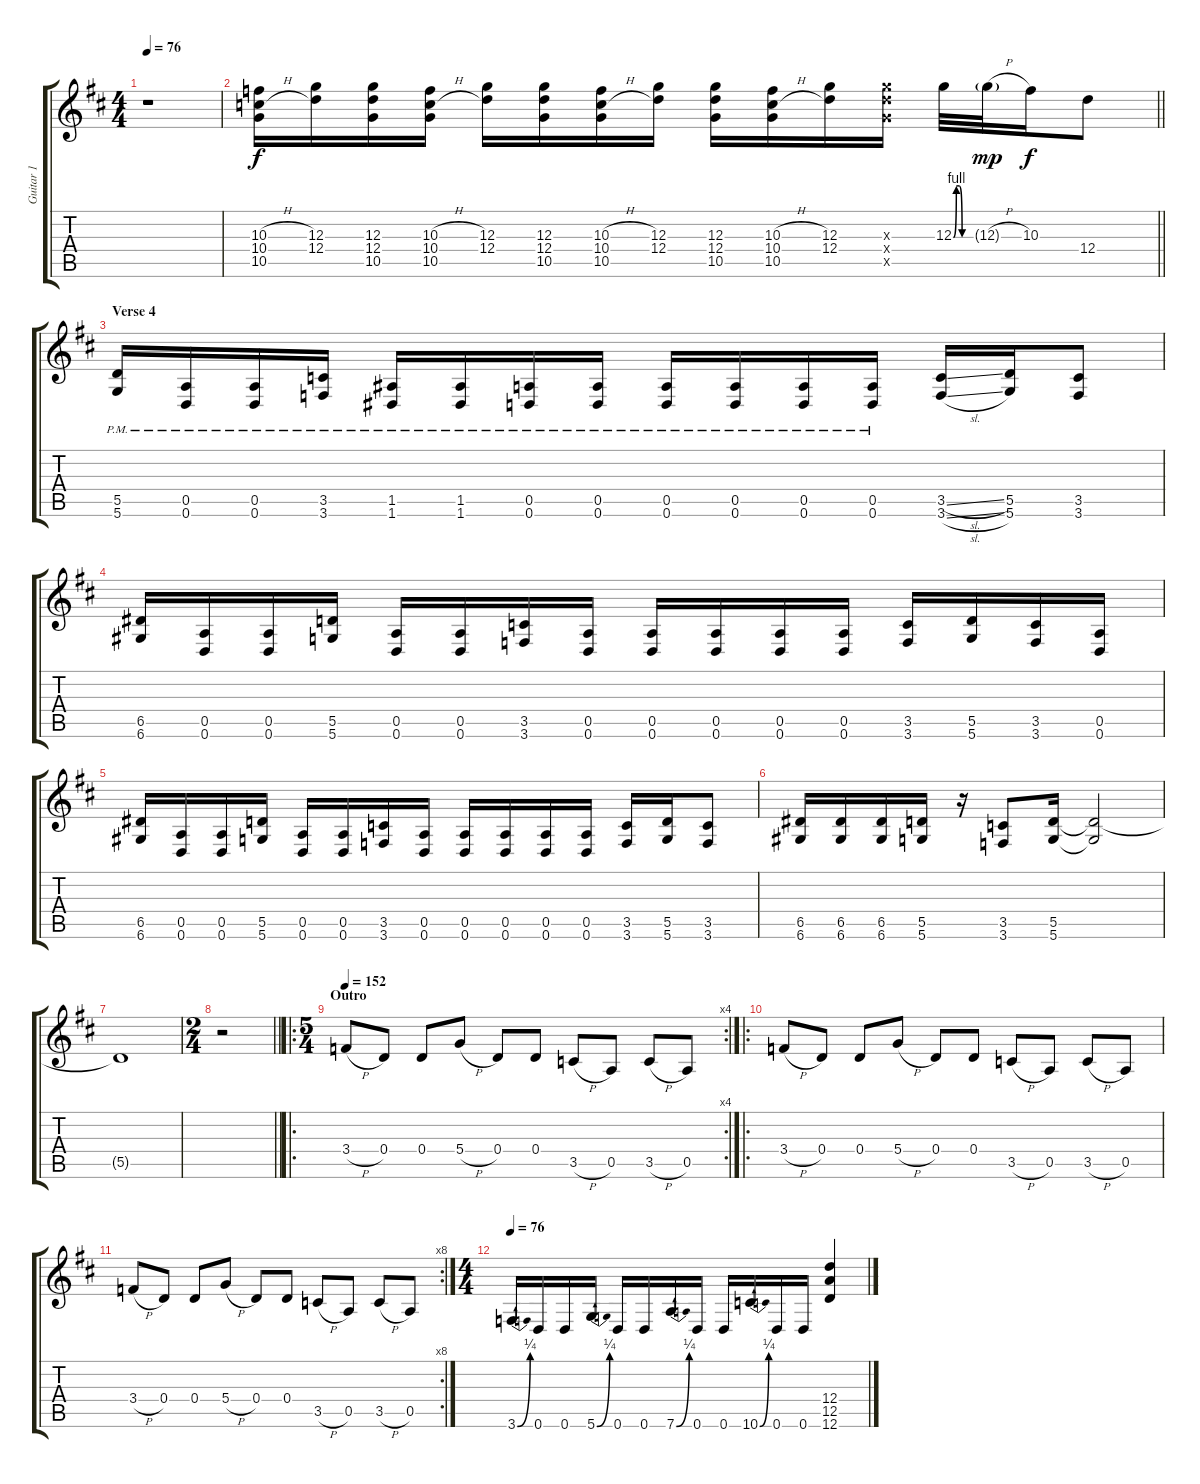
\track ("Guitar 1" "Guitar 1") {instrument distortionguitar bank 255}
\staff {score tabs}
\tuning (E4 B3 G3 D3 A2 D2) {hide}
\ts (4 4)
\tempo 76
\clef g2
\ks d
r.1{dy f} |
\barLineRight lightlight
(10.3{h} 10.4{h} 10.5).16 (12.3 12.4).16 (12.3 12.4 10.5).16 (10.3{h} 10.4{h} 10.5).16 (12.3 12.4).16 (12.3 12.4 10.5).16 (10.3{h} 10.4{h} 10.5).16 (12.3 12.4).16 (12.3 12.4 10.5).16 (10.3{h} 10.4{h} 10.5).16 (12.3 12.4).16 (12.3{x} 12.4{x} 10.5{x}).16 12.3{be (custom 0 0 10 4 20 4 30 0 60 0)}.32 12.3{h g}.32{dy mp} 10.3.16{dy f} 12.4.8 |
\section ("" "Verse 4")
(5.5{pm} 5.6{pm}).16 (0.5{pm} 0.6{pm}).16 (0.5{pm} 0.6{pm}).16 (3.5{pm} 3.6{pm}).16 (1.5{pm} 1.6{pm}).16 (1.5{pm} 1.6{pm}).16 (0.5{pm} 0.6{pm}).16 (0.5{pm} 0.6{pm}).16 (0.5{pm} 0.6{pm}).16 (0.5{pm} 0.6{pm}).16 (0.5{pm} 0.6{pm}).16 (0.5{pm} 0.6{pm}).16 (3.5{sl} 3.6{sl}).16 (5.5 5.6).16 (3.5 3.6).8 |
(6.5 6.6).16 (0.5 0.6).16 (0.5 0.6).16 (5.5 5.6).16 (0.5 0.6).16 (0.5 0.6).16 (3.5 3.6).16 (0.5 0.6).16 (0.5 0.6).16 (0.5 0.6).16 (0.5 0.6).16 (0.5 0.6).16 (3.5 3.6).16 (5.5 5.6).16 (3.5 3.6).16 (0.5 0.6).16 |
(6.5 6.6).16 (0.5 0.6).16 (0.5 0.6).16 (5.5 5.6).16 (0.5 0.6).16 (0.5 0.6).16 (3.5 3.6).16 (0.5 0.6).16 (0.5 0.6).16 (0.5 0.6).16 (0.5 0.6).16 (0.5 0.6).16 (3.5 3.6).16 (5.5 5.6).16 (3.5 3.6).8 |
(6.5 6.6).16 (6.5 6.6).16 (6.5 6.6).16 (5.5 5.6).16 r.16 (3.5 3.6).8 (5.5 5.6).16 (5.5{t} 5.6{t}).2 |
5.5{t}.1 |
\ts (2 4)
\barLineRight lightlight
r.2 |
\ro
\rc 4
\ts (5 4)
\section ("" "Outro")
\tempo 152
3.4{h}.8 0.4.8 0.4.8 5.4{h}.8 0.4.8 0.4.8 3.5{h}.8 0.5.8 3.5{h}.8 0.5.8 |
\ro
3.4{h}.8 0.4.8 0.4.8 5.4{h}.8 0.4.8 0.4.8 3.5{h}.8 0.5.8 3.5{h}.8 0.5.8 |
\rc 8
3.4{h}.8 0.4.8 0.4.8 5.4{h}.8 0.4.8 0.4.8 3.5{h}.8 0.5.8 3.5{h}.8 0.5.8 |
\ts (4 4)
\tempo 76
3.6{be (bend 0 0 60 1)}.16 0.6.16 0.6.16 5.6{be (bend 0 0 60 1)}.16 0.6.16 0.6.16 7.6{be (bend 0 0 60 1)}.16 0.6.16 0.6.16 10.6{be (bend 0 0 60 1)}.16 0.6.16 0.6.16 (12.4 12.5 12.6).4
